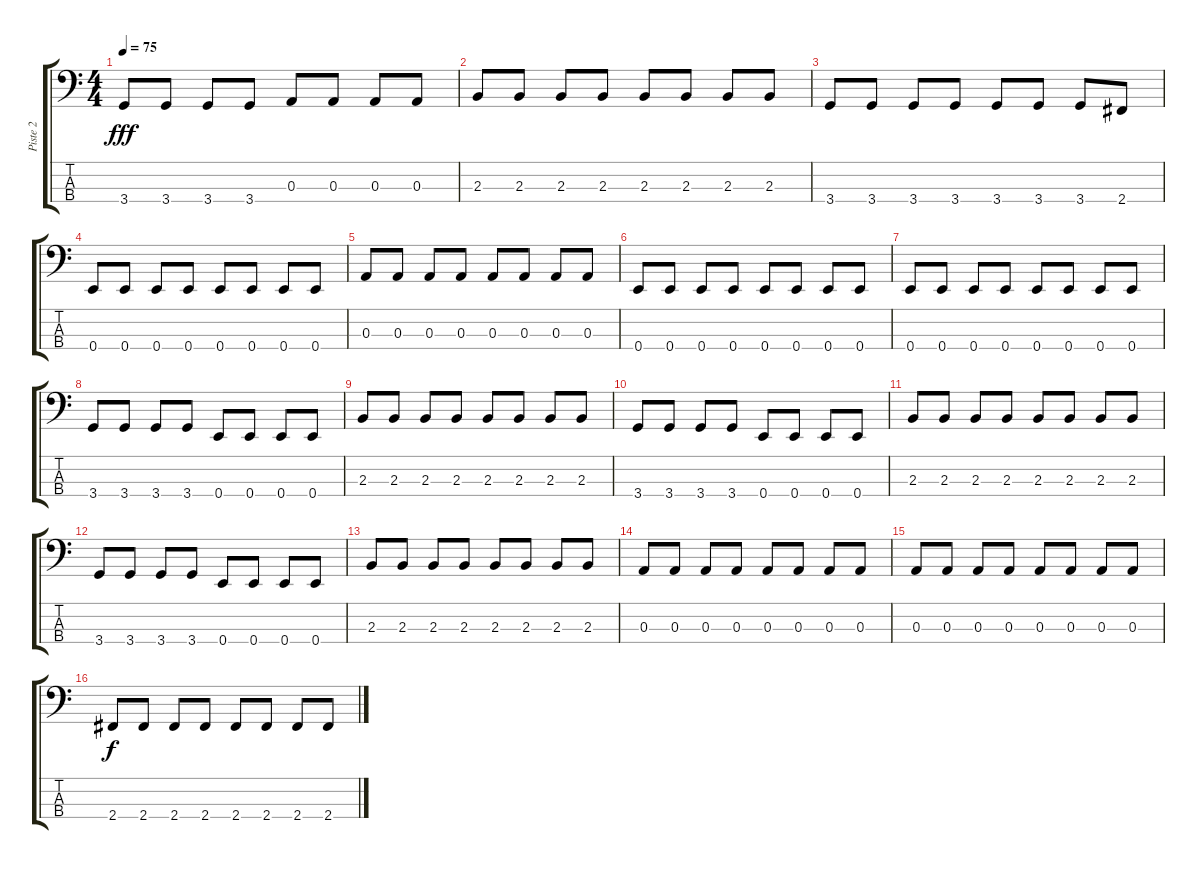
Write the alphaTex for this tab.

\track ("Piste 2" "Piste 2") {instrument electricbassfinger}
\staff {score tabs}
\tuning (G2 D2 A1 E1) {hide}
\ts (4 4)
\tempo 75
\clef f4
\ks c
3.4.8{dy fff} 3.4.8 3.4.8 3.4.8 0.3.8 0.3.8 0.3.8 0.3.8 |
2.3.8 2.3.8 2.3.8 2.3.8 2.3.8 2.3.8 2.3.8 2.3.8 |
3.4.8 3.4.8 3.4.8 3.4.8 3.4.8 3.4.8 3.4.8 2.4.8 |
0.4.8 0.4.8 0.4.8 0.4.8 0.4.8 0.4.8 0.4.8 0.4.8 |
0.3.8 0.3.8 0.3.8 0.3.8 0.3.8 0.3.8 0.3.8 0.3.8 |
0.4.8 0.4.8 0.4.8 0.4.8 0.4.8 0.4.8 0.4.8 0.4.8 |
0.4.8 0.4.8 0.4.8 0.4.8 0.4.8 0.4.8 0.4.8 0.4.8 |
3.4.8 3.4.8 3.4.8 3.4.8 0.4.8 0.4.8 0.4.8 0.4.8 |
2.3.8 2.3.8 2.3.8 2.3.8 2.3.8 2.3.8 2.3.8 2.3.8 |
3.4.8 3.4.8 3.4.8 3.4.8 0.4.8 0.4.8 0.4.8 0.4.8 |
2.3.8 2.3.8 2.3.8 2.3.8 2.3.8 2.3.8 2.3.8 2.3.8 |
3.4.8 3.4.8 3.4.8 3.4.8 0.4.8 0.4.8 0.4.8 0.4.8 |
2.3.8 2.3.8 2.3.8 2.3.8 2.3.8 2.3.8 2.3.8 2.3.8 |
0.3.8 0.3.8 0.3.8 0.3.8 0.3.8 0.3.8 0.3.8 0.3.8 |
0.3.8 0.3.8 0.3.8 0.3.8 0.3.8 0.3.8 0.3.8 0.3.8 |
2.4.8{dy f} 2.4.8 2.4.8 2.4.8 2.4.8 2.4.8 2.4.8 2.4.8
